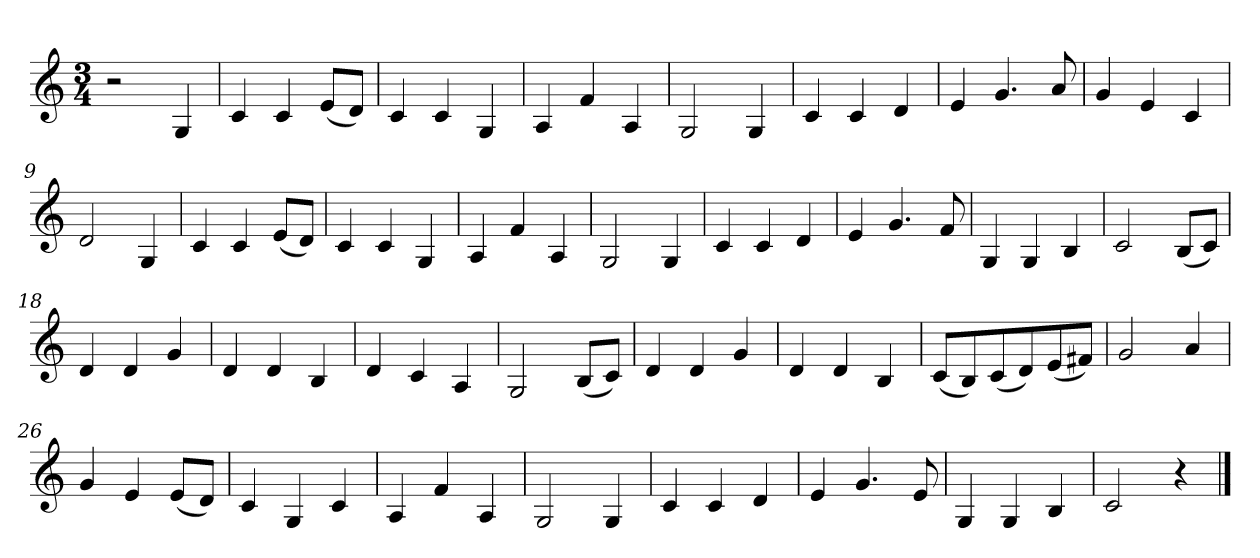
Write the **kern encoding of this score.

**kern
*part1
*staff1
*clefG2
*k[]
*M3/4
=1
2r
4G/
=2
4c/
4c/
(<8e/L
8d/J)
=3
4c/
4c/
4G/
=4
4A/
4f/
4A/
=5
2G/
4G/
=6
4c/
4c/
4d/
=7
4e/
4.g/
8a/
=8
4g/
4e/
4c/
=9
2d/
4G/
=10
4c/
4c/
(<8e/L
8d/J)
=11
4c/
4c/
4G/
=12
4A/
4f/
4A/
!!LO:LB:g=z
=13
2G/
4G/
=14
4c/
4c/
4d/
=15
4e/
4.g/
8f/
=16
4G/
4G/
4B/
=17
2c/
(<8B/L
8c/J)
=18
4d/
4d/
4g/
=19
4d/
4d/
4B/
=20
4d/
4c/
4A/
=21
2G/
(<8B/L
8c/J)
=22
4d/
4d/
4g/
=23
4d/
4d/
4B/
!!LO:LB:g=z
=24
(<8c/L
8B/)
(<8c/
8d/)
(<8e/
8f#X/J)
=25
2g/
4a/
=26
4g/
4e/
(<8e/L
8d/J)
=27
4c/
4G/
4c/
=28
4A/
4f/
4A/
=29
2G/
4G/
=30
4c/
4c/
4d/
=31
4e/
4.g/
8e/
=32
4G/
4G/
4B/
=33
2c/
4r
==
*-
